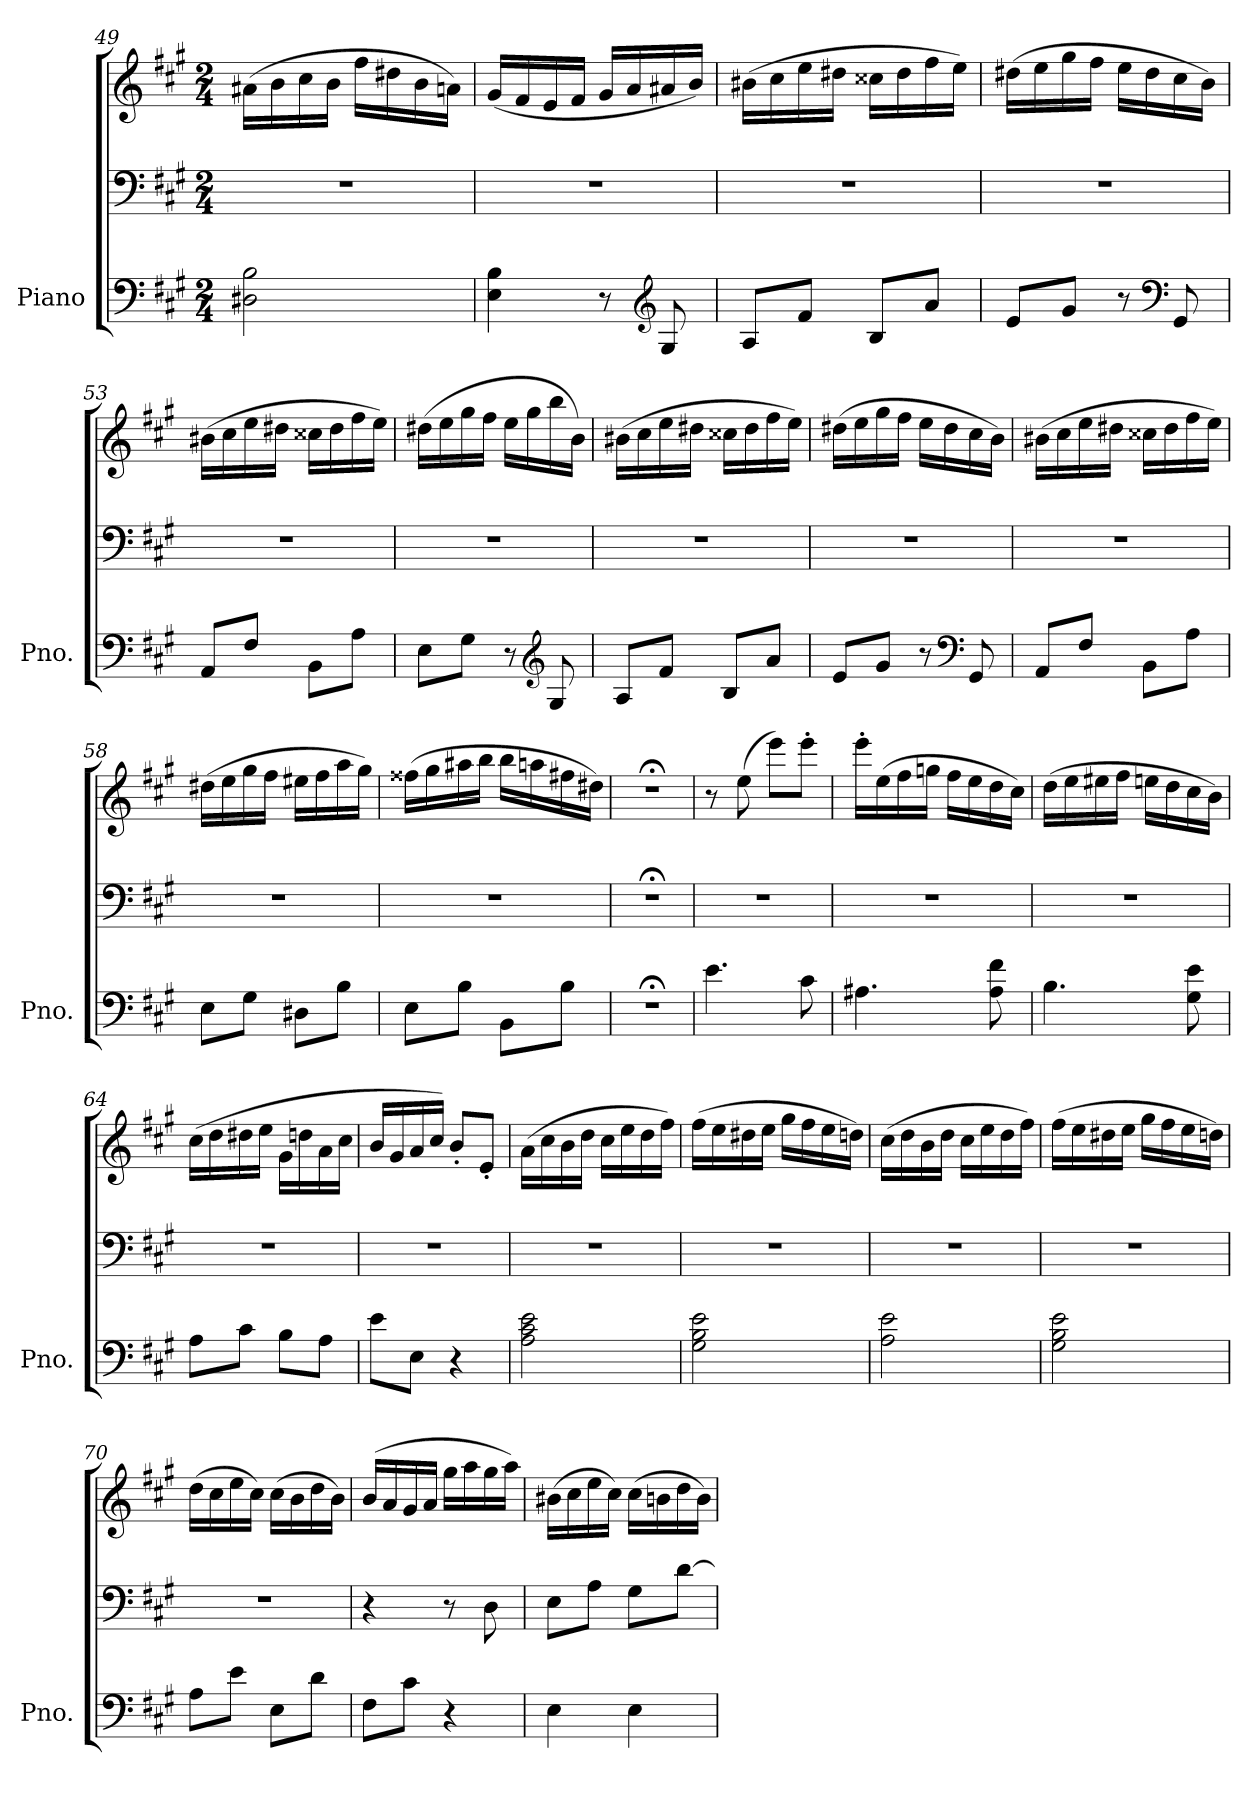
**kern	**kern	**kern
*part1	*part1	*part1
*staff3	*staff2	*staff1
*I"Piano	*	*
*I'Pno.	*	*
*clefF4	*clefF4	*clefG2
*k[f#c#g#]	*k[f#c#g#]	*k[f#c#g#]
*M2/4	*M2/4	*M2/4
=49	=49	=49
2D#X\ 2B\	2r	(>16a#X\LL
.	.	16b\
.	.	16cc#\
.	.	16b\JJ
.	.	16ff#\LL
.	.	16dd#X\
.	.	16b\
.	.	16an\JJ)
=50	=50	=50
4E\ 4B\	2r	(<16g#/LL
.	.	16f#/
.	.	16e/
.	.	16f#/JJ
8r	.	16g#/LL
.	.	16a/
*clefG2	*	*
8G#/	.	16a#X/
.	.	16b/JJ)
=51	=51	=51
8A/L	2r	(>16b#X\LL
.	.	16cc#\
8f#/J	.	16ee\
.	.	16dd#X\JJ
8B/L	.	16cc##X\LL
.	.	16dd#\
8a/J	.	16ff#\
.	.	16ee\JJ)
=52	=52	=52
8e/L	2r	(>16dd#X\LL
.	.	16ee\
8g#/J	.	16gg#\
.	.	16ff#\JJ
8r	.	16ee\LL
.	.	16dd#\
*clefF4	*	*
8GG#/	.	16cc#\
.	.	16b\JJ)
=53	=53	=53
8AA/L	2r	(>16b#X\LL
.	.	16cc#\
8F#/J	.	16ee\
.	.	16dd#X\JJ
8BB\L	.	16cc##X\LL
.	.	16dd#\
8A\J	.	16ff#\
.	.	16ee\JJ)
=54	=54	=54
8E\L	2r	(>16dd#X\LL
.	.	16ee\
8G#\J	.	16gg#\
.	.	16ff#\JJ
8r	.	16ee\LL
.	.	16gg#\
*clefG2	*	*
8G#/	.	16bb\
.	.	16b\JJ)
=55	=55	=55
8A/L	2r	(>16b#X\LL
.	.	16cc#\
8f#/J	.	16ee\
.	.	16dd#X\JJ
8B/L	.	16cc##X\LL
.	.	16dd#\
8a/J	.	16ff#\
.	.	16ee\JJ)
=56	=56	=56
8e/L	2r	(>16dd#X\LL
.	.	16ee\
8g#/J	.	16gg#\
.	.	16ff#\JJ
8r	.	16ee\LL
.	.	16dd#\
*clefF4	*	*
8GG#/	.	16cc#\
.	.	16b\JJ)
=57	=57	=57
8AA/L	2r	(>16b#X\LL
.	.	16cc#\
8F#/J	.	16ee\
.	.	16dd#X\JJ
8BB\L	.	16cc##X\LL
.	.	16dd#\
8A\J	.	16ff#\
.	.	16ee\JJ)
=58	=58	=58
8E\L	2r	(>16dd#X\LL
.	.	16ee\
8G#\J	.	16gg#\
.	.	16ff#\JJ
8D#X\L	.	16ee#X\LL
.	.	16ff#\
8B\J	.	16aa\
.	.	16gg#\JJ)
=59	=59	=59
8E\L	2r	(>16ff##X\LL
.	.	16gg#\
8B\J	.	16aa#X\
.	.	16bb\JJ
8BB\L	.	16bb\LL
.	.	16aan\
8B\J	.	16ff#X\
.	.	16dd#X\JJ)
=60	=60	=60
2r;<	2r;<	2r;<
=61	=61	=61
4.e\	2r	8r
.	.	(>8ee\
.	.	8eee\L)
8c#\	.	8eee'\J
=62	=62	=62
4.A#X\	2r	16eee'\LL
.	.	(>16ee\
.	.	16ff#\
.	.	16ggn\JJ
.	.	16ff#\LL
.	.	16ee\
8A#\ 8f#\	.	16dd\
.	.	16cc#\JJ)
=63	=63	=63
4.B\	2r	(>16dd\LL
.	.	16ee\
.	.	16ee#X\
.	.	16ff#\JJ
.	.	16een\LL
.	.	16dd\
8G#\ 8e\	.	16cc#\
.	.	16b\JJ)
=64	=64	=64
8A\L	2r	(>16cc#\LL
.	.	16dd\
8c#\J	.	16dd#X\
.	.	16ee\JJ
8B\L	.	16g#\LL
.	.	16ddn\
8A\J	.	16a\
.	.	16cc#\JJ
=65	=65	=65
8e\L	2r	16b/LL
.	.	16g#/
8E\J	.	16a/
.	.	16cc#/JJ)
4r	.	8b'/L
.	.	8e'/J
=66	=66	=66
2A\ 2c#\ 2e\	2r	(>16a\LL
.	.	16cc#\
.	.	16b\
.	.	16dd\JJ
.	.	16cc#\LL
.	.	16ee\
.	.	16dd\
.	.	16ff#\JJ)
=67	=67	=67
2G#\ 2B\ 2e\	2r	(>16ff#\LL
.	.	16ee\
.	.	16dd#X\
.	.	16ee\JJ
.	.	16gg#\LL
.	.	16ff#\
.	.	16ee\
.	.	16ddn\JJ)
=68	=68	=68
2A\ 2e\	2r	(>16cc#\LL
.	.	16dd\
.	.	16b\
.	.	16dd\JJ
.	.	16cc#\LL
.	.	16ee\
.	.	16dd\
.	.	16ff#\JJ)
=69	=69	=69
2G#\ 2B\ 2e\	2r	(>16ff#\LL
.	.	16ee\
.	.	16dd#X\
.	.	16ee\JJ
.	.	16gg#\LL
.	.	16ff#\
.	.	16ee\
.	.	16ddn\JJ)
=70	=70	=70
8A\L	2r	(>16dd\LL
.	.	16cc#\
8e\J	.	16ee\
.	.	16cc#\JJ)
8E\L	.	(>16cc#\LL
.	.	16b\
8d\J	.	16dd\
.	.	16b\JJ)
=71	=71	=71
8F#\L	4r	(>16b/LL
.	.	16a/
8c#\J	.	16g#/
.	.	16a/JJ
4r	8r	16gg#\LL
.	.	16aa\
.	8D\	16gg#\
.	.	16aa\JJ)
=72	=72	=72
4E\	8E\L	(>16b#X\LL
.	.	16cc#\
.	8A\J	16ee\
.	.	16cc#\JJ)
4E\	8G#\L	(>16cc#\LL
.	.	16bn\
.	[8d\J	16dd\
.	.	16b\JJ)
=	=	=
*-	*-	*-
